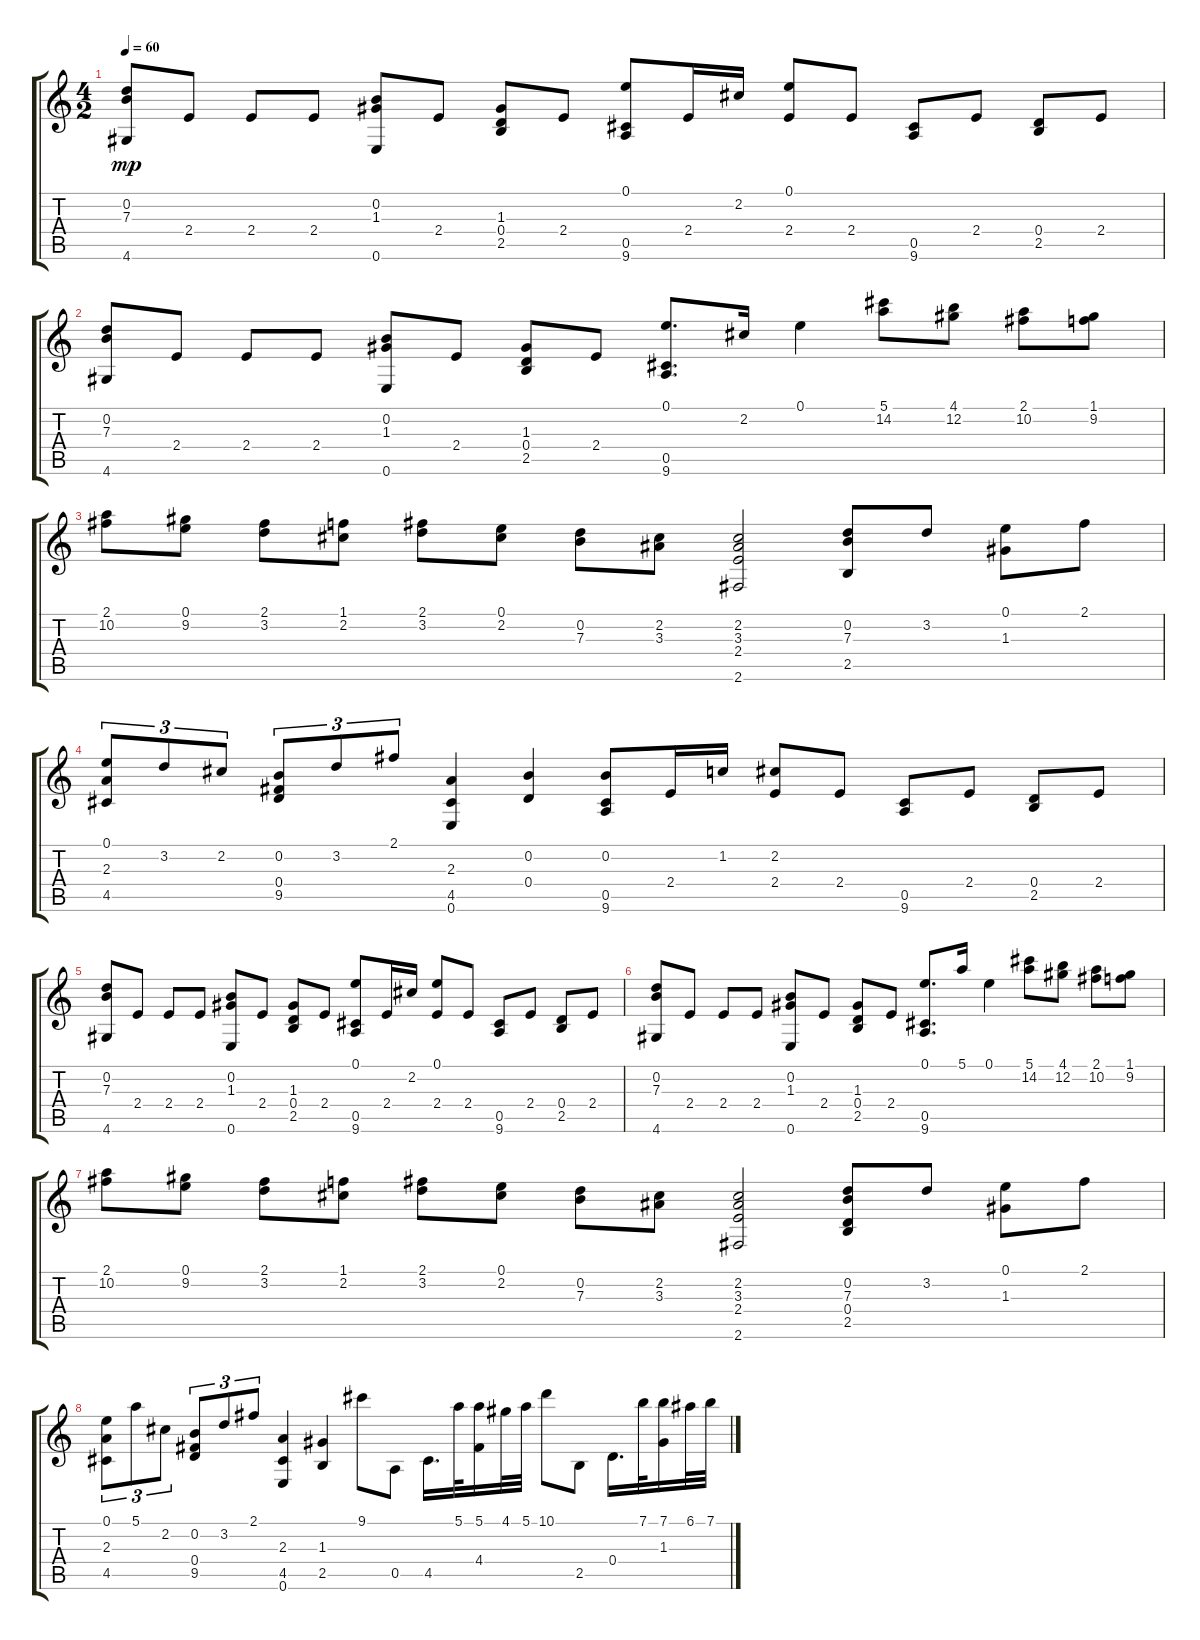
\track "" {instrument acousticguitarnylon}
\staff {score tabs}
\tuning (E4 B3 G3 D3 A2 E2) {hide}
\ts (4 2)
\tempo 60
\clef g2
\ks c
(0.2 7.3 4.6).8{dy mp} 2.4.8 2.4.8 2.4.8 (0.2 1.3 0.6).8 2.4.8 (1.3 0.4 2.5).8 2.4.8 (0.1 0.5 9.6).8 2.4.16 2.2.16 (0.1 2.4).8 2.4.8 (0.5 9.6).8 2.4.8 (0.4 2.5).8 2.4.8 |
(0.2 7.3 4.6).8 2.4.8 2.4.8 2.4.8 (0.2 1.3 0.6).8 2.4.8 (1.3 0.4 2.5).8 2.4.8 (0.1 0.5 9.6).8{d} 2.2.16 0.1.4 (5.1 14.2).8 (4.1 12.2).8 (2.1 10.2).8 (1.1 9.2).8 |
(2.1 10.2).8 (0.1 9.2).8 (2.1 3.2).8 (1.1 2.2).8 (2.1 3.2).8 (0.1 2.2).8 (0.2 7.3).8 (2.2 3.3).8 (2.2 3.3 2.4 2.6).2 (0.2 7.3 2.5).8 3.2.8 (0.1 1.3).8 2.1.8 |
(0.1 2.3 4.5).8{tu (3 2)} 3.2.8{tu (3 2)} 2.2.8{tu (3 2)} (0.2 0.4 9.5).8{tu (3 2)} 3.2.8{tu (3 2)} 2.1.8{tu (3 2)} (2.3 4.5 0.6).4 (0.2 0.4).4 (0.2 0.5 9.6).8 2.4.16 1.2.16 (2.2 2.4).8 2.4.8 (0.5 9.6).8 2.4.8 (0.4 2.5).8 2.4.8 |
(0.2 7.3 4.6).8 2.4.8 2.4.8 2.4.8 (0.2 1.3 0.6).8 2.4.8 (1.3 0.4 2.5).8 2.4.8 (0.1 0.5 9.6).8 2.4.16 2.2.16 (0.1 2.4).8 2.4.8 (0.5 9.6).8 2.4.8 (0.4 2.5).8 2.4.8 |
(0.2 7.3 4.6).8 2.4.8 2.4.8 2.4.8 (0.2 1.3 0.6).8 2.4.8 (1.3 0.4 2.5).8 2.4.8 (0.1 0.5 9.6).8{d} 5.1.16 0.1.4 (5.1 14.2).8 (4.1 12.2).8 (2.1 10.2).8 (1.1 9.2).8 |
(2.1 10.2).8 (0.1 9.2).8 (2.1 3.2).8 (1.1 2.2).8 (2.1 3.2).8 (0.1 2.2).8 (0.2 7.3).8 (2.2 3.3).8 (2.2 3.3 2.4 2.6).2 (0.2 7.3 0.4 2.5).8 3.2.8 (0.1 1.3).8 2.1.8 |
(0.1 2.3 4.5).8{tu (3 2)} 5.1.8{tu (3 2)} 2.2.8{tu (3 2)} (0.2 0.4 9.5).8{tu (3 2)} 3.2.8{tu (3 2)} 2.1.8{tu (3 2)} (2.3 4.5 0.6).4 (1.3 2.5).4 9.1.8 0.5.8 4.5.16{d} 5.1.32 (5.1 4.4).16 4.1.32 5.1.32 10.1.8 2.5.8 0.4.16{d} 7.1.32 (7.1 1.3).16 6.1.32 7.1.32
